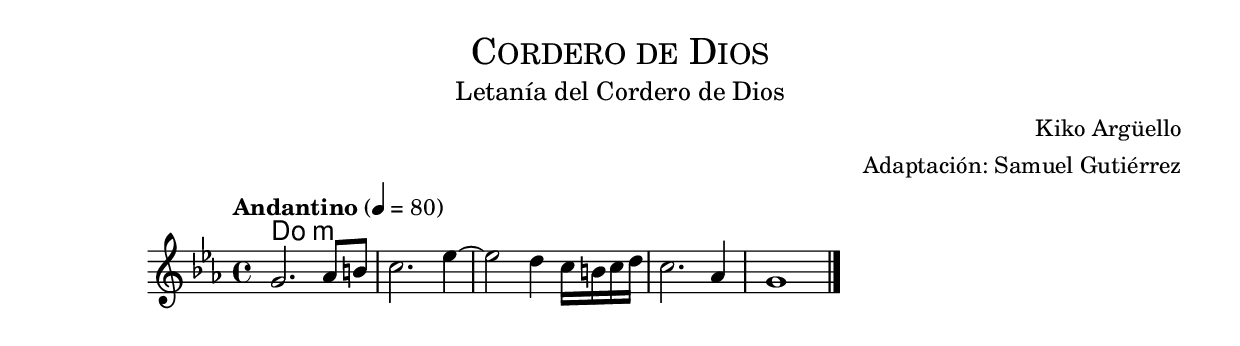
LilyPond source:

% La voz de mi amado - Flauta
% by serachsam

\language "espanol"
\version "2.23.2"

% --- Global parameters
%particle = 0
%jump = \break
%time = 4

% --- Includes

title = "Cordero de Dios"
subtitle = "Letanía del Cordero de Dios"
subsubtitle = ""
autor = "Kiko Argüello"
arranger = "Adaptación: Samuel Gutiérrez"
other = ""
papper = "letter"
size = 20

global = {
  \tempo "Andantino" 4 = 80
  \key do \minor
  \time 4/4
  
  s1*5
  \bar "|."
}

harmonies = \new ChordNames {
  \set ChordNames.midiInstrument = "church organ"
  \set ChordNames.midiMaximumVolume = #0.5
  \set chordChanges = ##t
  \chordmode {
    \italianChords

    do1:m |
    do1:m |
    do1:m |
    do1:m |
    do1:m |
  }
}


instrument = \relative do'' {
  \compressEmptyMeasures
  \dynamicUp

  sol2. lab8 si
  do2. mib4~
  mib2 re4 do16 si do re
  do2. lab4
  sol1
}

% \include "metronome.ily"

% --- Global size
%#(set-global-staff-size \size)

% --- Header
\header {
  title = \markup{\medium \smallCaps \title}
  subtitle = \markup{\medium \subtitle}
  subsubtitle = \markup{\medium \subsubtitle}
  composer = \autor
  arranger = \markup {\right-column { \arranger \other}}
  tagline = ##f
  breakbefore = ##t
}

% --- Music

% --- Harmony

% --- Sheet
\score {
  <<
    \harmonies
    \new Staff = "main" {
      <<
        \set Staff.midiInstrument = #"oboe"
        %\set Staff.midiMaximumVolume = #1.5
        <<
          \new Voice = "instrument" { << \global \instrument >> }
        >>
      >>
    }
  >>
  \layout {}
  \midi {}
}

% --- Paper
\paper {
  #(set-default-paper-size "letter")
  %page-breaking = #ly:page-turn-breaking
}